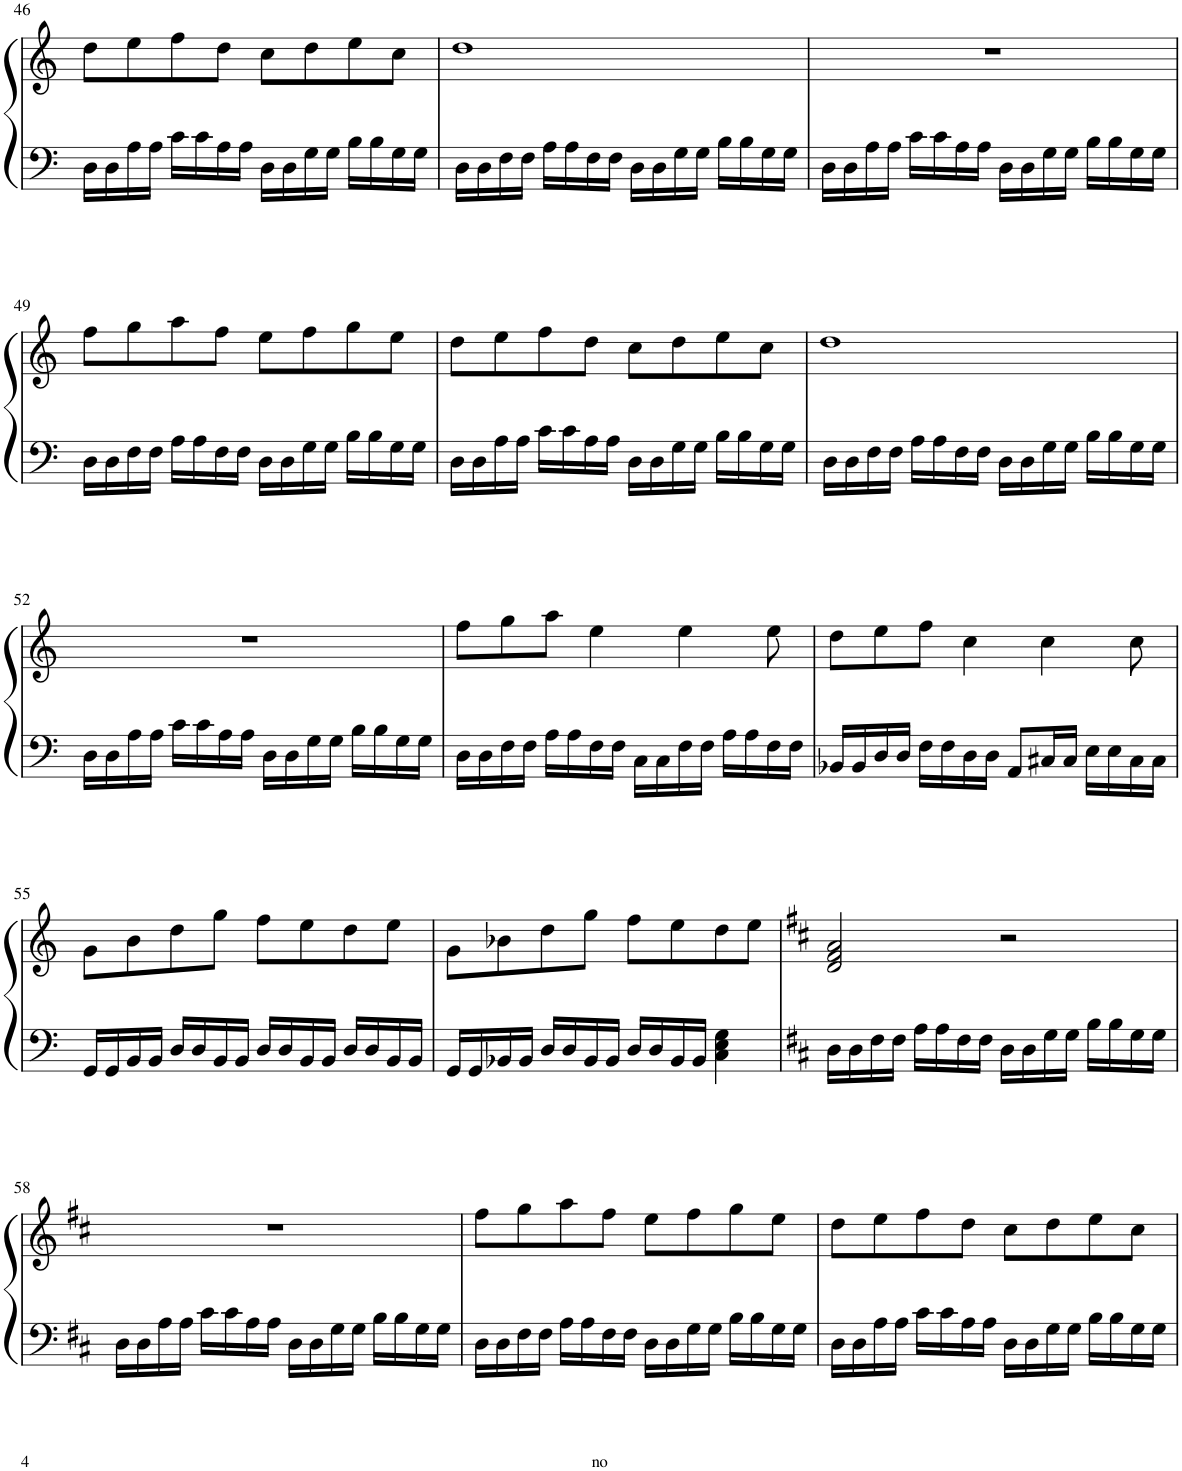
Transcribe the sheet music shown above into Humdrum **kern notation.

**kern	**kern
*part1	*part1
*staff2	*staff1
*I"Piano	*
*I'Pno.	*
!!LO:PB:g=z
*clefF4	*clefG2
*k[]	*k[]
*M4/4	*M4/4
=46	=46
16D\LL	8dd\L
16D\	.
16A\	8ee\
16A\JJ	.
16c\LL	8ff\
16c\	.
16A\	8dd\J
16A\JJ	.
16D\LL	8cc\L
16D\	.
16G\	8dd\
16G\JJ	.
16B\LL	8ee\
16B\	.
16G\	8cc\J
16G\JJ	.
=47	=47
16D\LL	1dd
16D\	.
16F\	.
16F\JJ	.
16A\LL	.
16A\	.
16F\	.
16F\JJ	.
16D\LL	.
16D\	.
16G\	.
16G\JJ	.
16B\LL	.
16B\	.
16G\	.
16G\JJ	.
=48	=48
16D\LL	1r
16D\	.
16A\	.
16A\JJ	.
16c\LL	.
16c\	.
16A\	.
16A\JJ	.
16D\LL	.
16D\	.
16G\	.
16G\JJ	.
16B\LL	.
16B\	.
16G\	.
16G\JJ	.
!!LO:LB:g=z
=49	=49
16D\LL	8ff\L
16D\	.
16F\	8gg\
16F\JJ	.
16A\LL	8aa\
16A\	.
16F\	8ff\J
16F\JJ	.
16D\LL	8ee\L
16D\	.
16G\	8ff\
16G\JJ	.
16B\LL	8gg\
16B\	.
16G\	8ee\J
16G\JJ	.
=50	=50
16D\LL	8dd\L
16D\	.
16A\	8ee\
16A\JJ	.
16c\LL	8ff\
16c\	.
16A\	8dd\J
16A\JJ	.
16D\LL	8cc\L
16D\	.
16G\	8dd\
16G\JJ	.
16B\LL	8ee\
16B\	.
16G\	8cc\J
16G\JJ	.
=51	=51
16D\LL	1dd
16D\	.
16F\	.
16F\JJ	.
16A\LL	.
16A\	.
16F\	.
16F\JJ	.
16D\LL	.
16D\	.
16G\	.
16G\JJ	.
16B\LL	.
16B\	.
16G\	.
16G\JJ	.
!!LO:LB:g=z
=52	=52
16D\LL	1r
16D\	.
16A\	.
16A\JJ	.
16c\LL	.
16c\	.
16A\	.
16A\JJ	.
16D\LL	.
16D\	.
16G\	.
16G\JJ	.
16B\LL	.
16B\	.
16G\	.
16G\JJ	.
=53	=53
16D\LL	8ff\L
16D\	.
16F\	8gg\
16F\JJ	.
16A\LL	8aa\J
16A\	.
16F\	4ee\
16F\JJ	.
16C\LL	.
16C\	.
16F\	4ee\
16F\JJ	.
16A\LL	.
16A\	.
16F\	8ee\
16F\JJ	.
=54	=54
16BB-X/LL	8dd\L
16BB-/	.
16D/	8ee\
16D/JJ	.
16F\LL	8ff\J
16F\	.
16D\	4cc\
16D\JJ	.
8AA/L	.
16C#X/L	4cc\
16C#/JJ	.
16E\LL	.
16E\	.
16C#\	8cc\
16C#\JJ	.
!!LO:LB:g=z
=55	=55
16GG/LL	8g\L
16GG/	.
16BB/	8b\
16BB/JJ	.
16D/LL	8dd\
16D/	.
16BB/	8gg\J
16BB/JJ	.
16D/LL	8ff\L
16D/	.
16BB/	8ee\
16BB/JJ	.
16D/LL	8dd\
16D/	.
16BB/	8ee\J
16BB/JJ	.
=56	=56
16GG/LL	8g\L
16GG/	.
16BB-X/	8b-X\
16BB-/JJ	.
16D/LL	8dd\
16D/	.
16BB-/	8gg\J
16BB-/JJ	.
16D/LL	8ff\L
16D/	.
16BB-/	8ee\
16BB-/JJ	.
4C\ 4E\ 4G\	8dd\
.	8ee\J
=57	=57
*k[f#c#]	*k[f#c#]
16D\LL	2d/ 2f#/ 2a/
16D\	.
16F#\	.
16F#\JJ	.
16A\LL	.
16A\	.
16F#\	.
16F#\JJ	.
16D\LL	2r
16D\	.
16G\	.
16G\JJ	.
16B\LL	.
16B\	.
16G\	.
16G\JJ	.
!!LO:LB:g=z
=58	=58
16D\LL	1r
16D\	.
16A\	.
16A\JJ	.
16c#\LL	.
16c#\	.
16A\	.
16A\JJ	.
16D\LL	.
16D\	.
16G\	.
16G\JJ	.
16B\LL	.
16B\	.
16G\	.
16G\JJ	.
=59	=59
16D\LL	8ff#\L
16D\	.
16F#\	8gg\
16F#\JJ	.
16A\LL	8aa\
16A\	.
16F#\	8ff#\J
16F#\JJ	.
16D\LL	8ee\L
16D\	.
16G\	8ff#\
16G\JJ	.
16B\LL	8gg\
16B\	.
16G\	8ee\J
16G\JJ	.
=60	=60
16D\LL	8dd\L
16D\	.
16A\	8ee\
16A\JJ	.
16c#\LL	8ff#\
16c#\	.
16A\	8dd\J
16A\JJ	.
16D\LL	8cc#\L
16D\	.
16G\	8dd\
16G\JJ	.
16B\LL	8ee\
16B\	.
16G\	8cc#\J
16G\JJ	.
=	=
*-	*-
